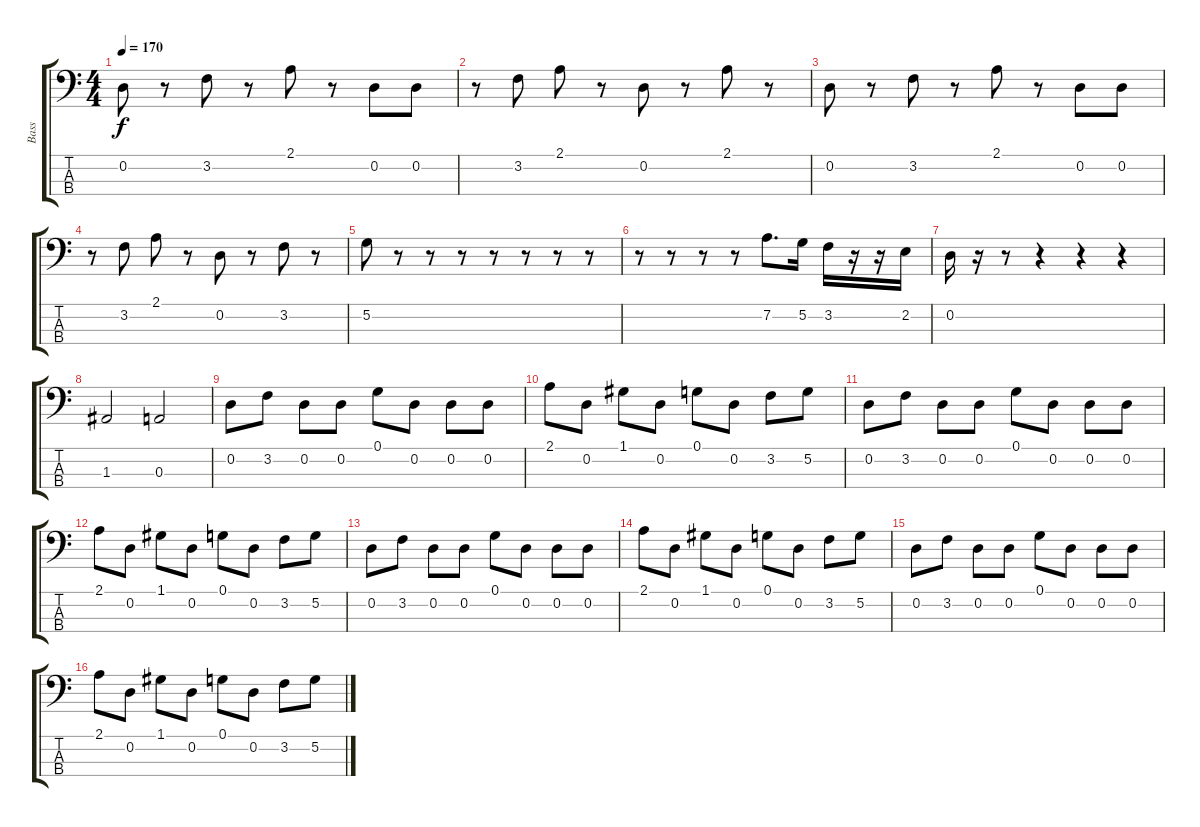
\track ("Bass" "Bass") {instrument electricbassfinger}
\staff {score tabs}
\tuning (G2 D2 A1 E1) {hide}
\ts (4 4)
\tempo 170
\clef f4
\ks c
0.2.8{dy f} r.8 3.2.8 r.8 2.1.8 r.8 0.2.8 0.2.8 |
r.8 3.2.8 2.1.8 r.8 0.2.8 r.8 2.1.8 r.8 |
0.2.8 r.8 3.2.8 r.8 2.1.8 r.8 0.2.8 0.2.8 |
r.8 3.2.8 2.1.8 r.8 0.2.8 r.8 3.2.8 r.8 |
5.2.8 r.8 r.8 r.8 r.8 r.8 r.8 r.8 |
r.8 r.8 r.8 r.8 7.2.8{d} 5.2.16 3.2.16 r.16 r.16 2.2.16 |
0.2.16 r.16 r.8 r.4 r.4 r.4 |
1.3.2 0.3.2 |
0.2.8 3.2.8 0.2.8 0.2.8 0.1.8 0.2.8 0.2.8 0.2.8 |
2.1.8 0.2.8 1.1.8 0.2.8 0.1.8 0.2.8 3.2.8 5.2.8 |
0.2.8 3.2.8 0.2.8 0.2.8 0.1.8 0.2.8 0.2.8 0.2.8 |
2.1.8 0.2.8 1.1.8 0.2.8 0.1.8 0.2.8 3.2.8 5.2.8 |
0.2.8 3.2.8 0.2.8 0.2.8 0.1.8 0.2.8 0.2.8 0.2.8 |
2.1.8 0.2.8 1.1.8 0.2.8 0.1.8 0.2.8 3.2.8 5.2.8 |
0.2.8 3.2.8 0.2.8 0.2.8 0.1.8 0.2.8 0.2.8 0.2.8 |
2.1.8 0.2.8 1.1.8 0.2.8 0.1.8 0.2.8 3.2.8 5.2.8
